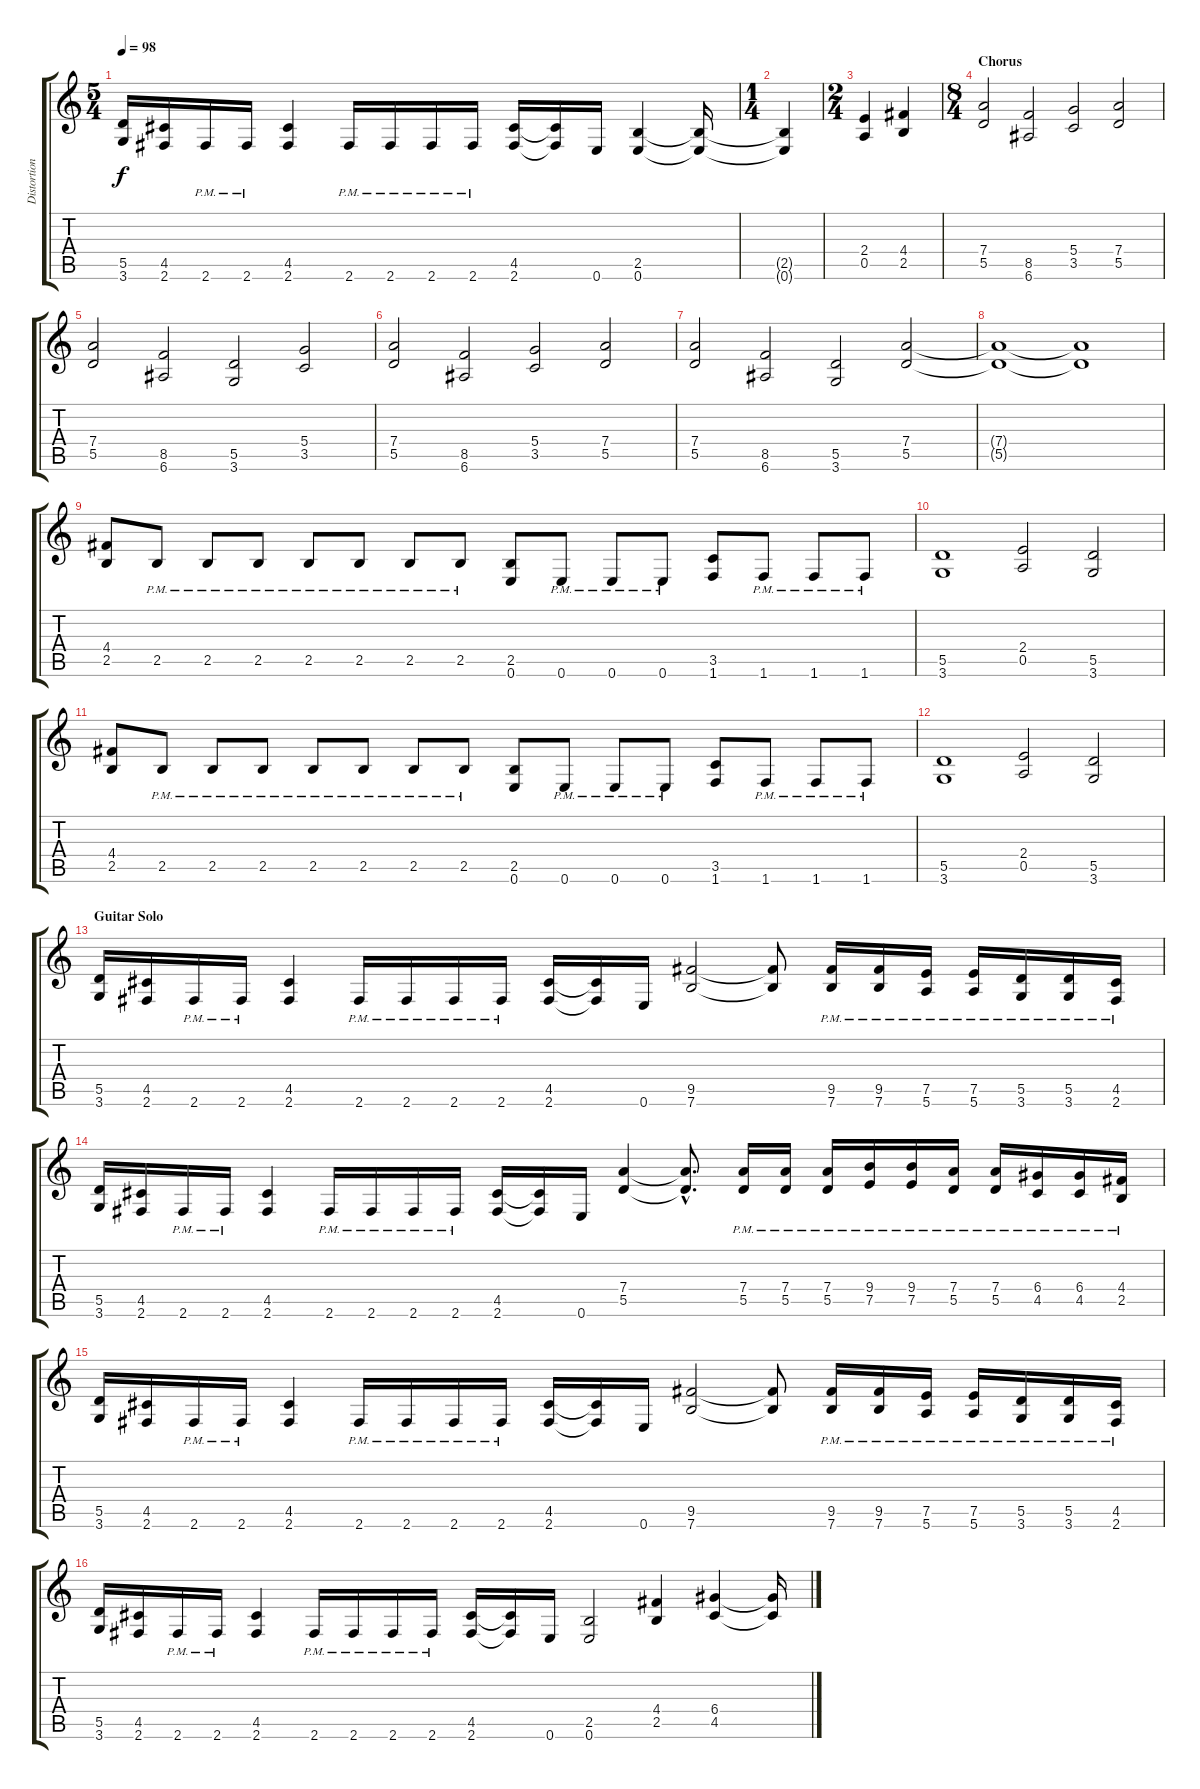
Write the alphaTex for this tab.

\track ("Distortion Rhytm" "Distortion") {instrument distortionguitar}
\staff {score tabs}
\tuning (E4 B3 G3 D3 A2 E2) {hide}
\ts (5 4)
\tempo 98
\clef g2
\ks c
(5.5 3.6).16{dy f} (4.5 2.6).16 2.6{pm}.16 2.6{pm}.16 (4.5 2.6).4 2.6{pm}.16 2.6{pm}.16 2.6{pm}.16 2.6{pm}.16 (4.5 2.6).16 (4.5{t} 2.6{t}).16 0.6.16 (2.5 0.6).4 (2.5{t} 0.6{t}).16 |
\ts (1 4)
(2.5{t} 0.6{t}).4 |
\ts (2 4)
(2.4 0.5).4 (4.4 2.5).4 |
\ts (8 4)
\section ("" "Chorus")
(7.4 5.5).2 (8.5 6.6).2 (5.4 3.5).2 (7.4 5.5).2 |
(7.4 5.5).2 (8.5 6.6).2 (5.5 3.6).2 (5.4 3.5).2 |
(7.4 5.5).2 (8.5 6.6).2 (5.4 3.5).2 (7.4 5.5).2 |
(7.4 5.5).2 (8.5 6.6).2 (5.5 3.6).2 (7.4 5.5).2 |
(7.4{t} 5.5{t}).1 (7.4{t} 5.5{t}).1 |
(4.4 2.5).8 2.5{pm}.8 2.5{pm}.8 2.5{pm}.8 2.5{pm}.8 2.5{pm}.8 2.5{pm}.8 2.5{pm}.8 (2.5 0.6).8 0.6{pm}.8 0.6{pm}.8 0.6{pm}.8 (3.5 1.6).8 1.6{pm}.8 1.6{pm}.8 1.6{pm}.8 |
(5.5 3.6).1 (2.4 0.5).2 (5.5 3.6).2 |
(4.4 2.5).8 2.5{pm}.8 2.5{pm}.8 2.5{pm}.8 2.5{pm}.8 2.5{pm}.8 2.5{pm}.8 2.5{pm}.8 (2.5 0.6).8 0.6{pm}.8 0.6{pm}.8 0.6{pm}.8 (3.5 1.6).8 1.6{pm}.8 1.6{pm}.8 1.6{pm}.8 |
(5.5 3.6).1 (2.4 0.5).2 (5.5 3.6).2 |
\section ("" "Guitar Solo")
(5.5 3.6).16 (4.5 2.6).16 2.6{pm}.16 2.6{pm}.16 (4.5 2.6).4 2.6{pm}.16 2.6{pm}.16 2.6{pm}.16 2.6{pm}.16 (4.5 2.6).16 (4.5{t} 2.6{t}).16 0.6.16 (9.5 7.6).2 (9.5{t} 7.6{t}).8 (9.5{pm} 7.6).16 (9.5{pm} 7.6{pm}).16 (7.5{pm} 5.6{pm}).16 (7.5{pm} 5.6{pm}).16 (5.5{pm} 3.6{pm}).16 (5.5{pm} 3.6{pm}).16 (4.5{pm} 2.6).16 |
(5.5 3.6).16 (4.5 2.6).16 2.6{pm}.16 2.6{pm}.16 (4.5 2.6).4 2.6{pm}.16 2.6{pm}.16 2.6{pm}.16 2.6{pm}.16 (4.5 2.6).16 (4.5{t} 2.6{t}).16 0.6.16 (7.4 5.5).4 (7.4{hac t} 5.5{hac t}).8{d} (7.4{pm} 5.5{pm}).16 (7.4{pm} 5.5{pm}).16 (7.4{pm} 5.5{pm}).16 (9.4{pm} 7.5{pm}).16 (9.4{pm} 7.5{pm}).16 (7.4{pm} 5.5{pm}).16 (7.4{pm} 5.5{pm}).16 (6.4{pm} 4.5{pm}).16 (6.4{pm} 4.5{pm}).16 (4.4{pm} 2.5{pm}).16 |
(5.5 3.6).16 (4.5 2.6).16 2.6{pm}.16 2.6{pm}.16 (4.5 2.6).4 2.6{pm}.16 2.6{pm}.16 2.6{pm}.16 2.6{pm}.16 (4.5 2.6).16 (4.5{t} 2.6{t}).16 0.6.16 (9.5 7.6).2 (9.5{t} 7.6{t}).8 (9.5{pm} 7.6).16 (9.5{pm} 7.6{pm}).16 (7.5{pm} 5.6{pm}).16 (7.5{pm} 5.6{pm}).16 (5.5{pm} 3.6{pm}).16 (5.5{pm} 3.6{pm}).16 (4.5{pm} 2.6).16 |
(5.5 3.6).16 (4.5 2.6).16 2.6{pm}.16 2.6{pm}.16 (4.5 2.6).4 2.6{pm}.16 2.6{pm}.16 2.6{pm}.16 2.6{pm}.16 (4.5 2.6).16 (4.5{t} 2.6{t}).16 0.6.16 (2.5 0.6).2 (4.4 2.5).4 (6.4 4.5).4 (6.4{t} 4.5{t}).16
